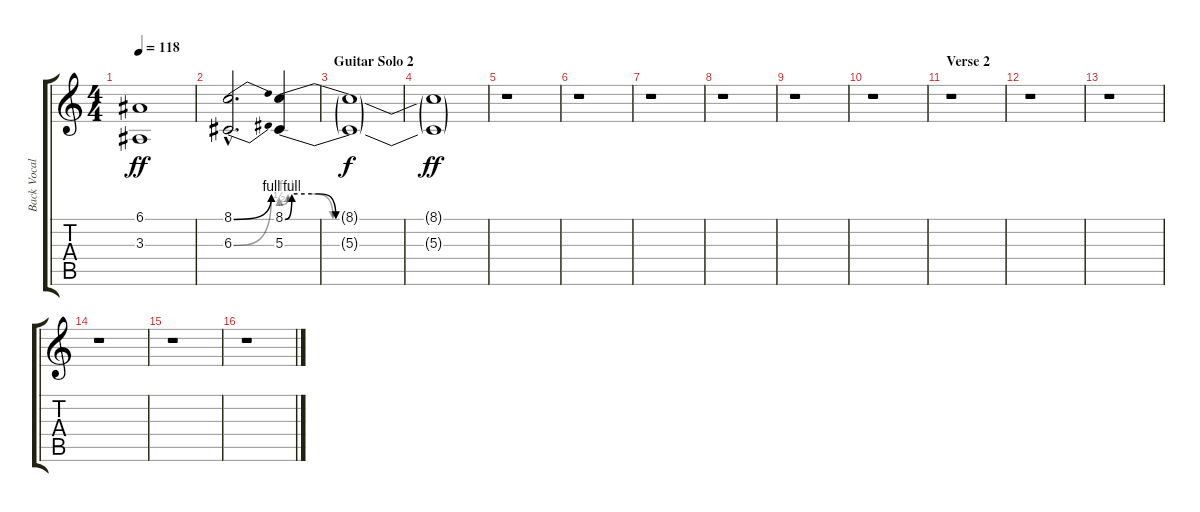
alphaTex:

\track ("Back Vocal" "Back Vocal") {instrument altosax}
\staff {score tabs}
\tuning (E4 B3 G3 D3 A2 E2) {hide}
\ts (4 4)
\tempo 118
\clef g2
\ks c
(6.1 3.3).1{dy ff} |
(8.1{be (bend 0 0 60 4) hac} 6.3{be (bend 0 0 60 4) hac}).2{d} (8.1{be (custom 0 0 2 4 10 4 15 0 60 0)} 5.3{be (custom 0 2 2 4 9 4 15 0 60 0)}).4 |
\section ("" "Guitar Solo 2")
(8.1{t} 5.3{t}).1{dy f} |
(8.1{t} 5.3{t}).1{dy ff} |
r.1 |
r.1 |
r.1 |
r.1 |
r.1 |
r.1 |
\section ("" "Verse 2")
r.1 |
r.1 |
r.1 |
r.1 |
r.1 |
r.1
